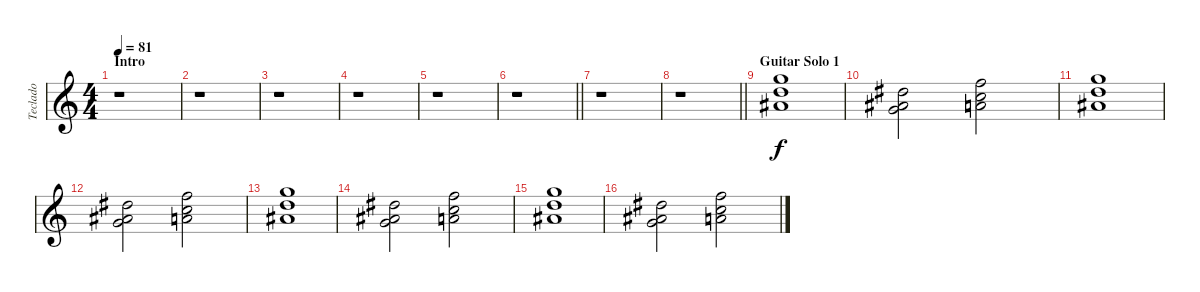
\track ("Teclado" "Teclado") {instrument stringensemble1}
\staff {score}
\tuning (Eb4 Bb3 Gb3 Db3 Ab2 Eb2) {hide}
\ts (4 4)
\section ("" "Intro")
\tempo 81
\clef g2
\ks c
r.1{dy f instrument stringensemble1} |
r.1 |
r.1 |
r.1 |
r.1 |
\barLineRight lightlight
r.1 |
r.1 |
\barLineRight lightlight
r.1 |
\section ("" "Guitar Solo 1")
(16.1 16.2 16.3).1 |
(12.1 12.2 13.3).2 (14.1 14.2 15.3).2 |
(16.1 16.2 16.3).1 |
(12.1 12.2 13.3).2 (14.1 14.2 15.3).2 |
(16.1 16.2 16.3).1 |
(12.1 12.2 13.3).2 (14.1 14.2 15.3).2 |
(16.1 16.2 16.3).1 |
(12.1 12.2 13.3).2 (14.1 14.2 15.3).2
